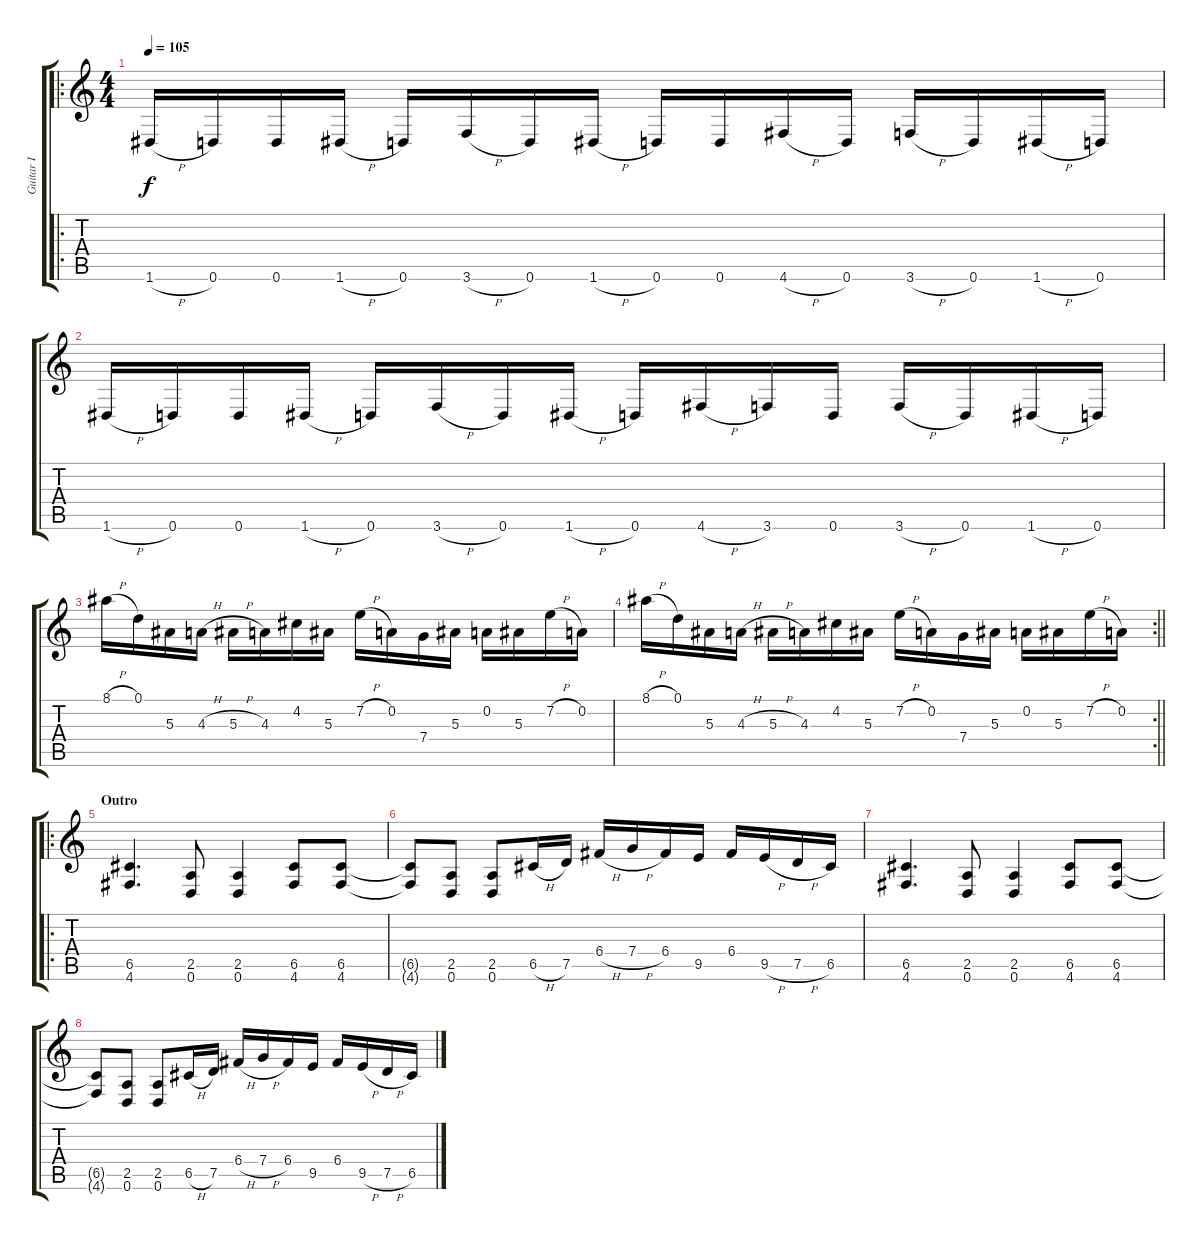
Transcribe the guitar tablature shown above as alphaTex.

\track ("Guitar I" "Guitar I") {instrument distortionguitar}
\staff {score tabs}
\tuning (D4 A3 F3 C3 G2 D2) {hide}
\ro
\ts (4 4)
\tempo 105
\clef g2
\ks c
1.6{h}.16{dy f} 0.6.16 0.6.16 1.6{h}.16 0.6.16 3.6{h}.16 0.6.16 1.6{h}.16 0.6.16 0.6.16 4.6{h}.16 0.6.16 3.6{h}.16 0.6.16 1.6{h}.16 0.6.16 |
1.6{h}.16 0.6.16 0.6.16 1.6{h}.16 0.6.16 3.6{h}.16 0.6.16 1.6{h}.16 0.6.16 4.6{h}.16 3.6.16 0.6.16 3.6{h}.16 0.6.16 1.6{h}.16 0.6.16 |
8.1{h}.16 0.1.16 5.3.16 4.3{h}.16 5.3{h}.16 4.3.16 4.2.16 5.3.16 7.2{h}.16 0.2.16 7.4.16 5.3.16 0.2.16 5.3.16 7.2{h}.16 0.2.16 |
\rc 2
\barLineRight lightlight
8.1{h}.16 0.1.16 5.3.16 4.3{h}.16 5.3{h}.16 4.3.16 4.2.16 5.3.16 7.2{h}.16 0.2.16 7.4.16 5.3.16 0.2.16 5.3.16 7.2{h}.16 0.2.16 |
\ro
\section ("" "Outro")
(6.5 4.6).4{d} (2.5 0.6).8 (2.5 0.6).4 (6.5 4.6).8 (6.5 4.6).8 |
(6.5{t} 4.6{t}).8 (2.5 0.6).8 (2.5 0.6).8 6.5{h}.16 7.5.16 6.4{h}.16 7.4{h}.16 6.4.16 9.5.16 6.4.16 9.5{h}.16 7.5{h}.16 6.5.16 |
(6.5 4.6).4{d} (2.5 0.6).8 (2.5 0.6).4 (6.5 4.6).8 (6.5 4.6).8 |
(6.5{t} 4.6{t}).8 (2.5 0.6).8 (2.5 0.6).8 6.5{h}.16 7.5.16 6.4{h}.16 7.4{h}.16 6.4.16 9.5.16 6.4.16 9.5{h}.16 7.5{h}.16 6.5.16
